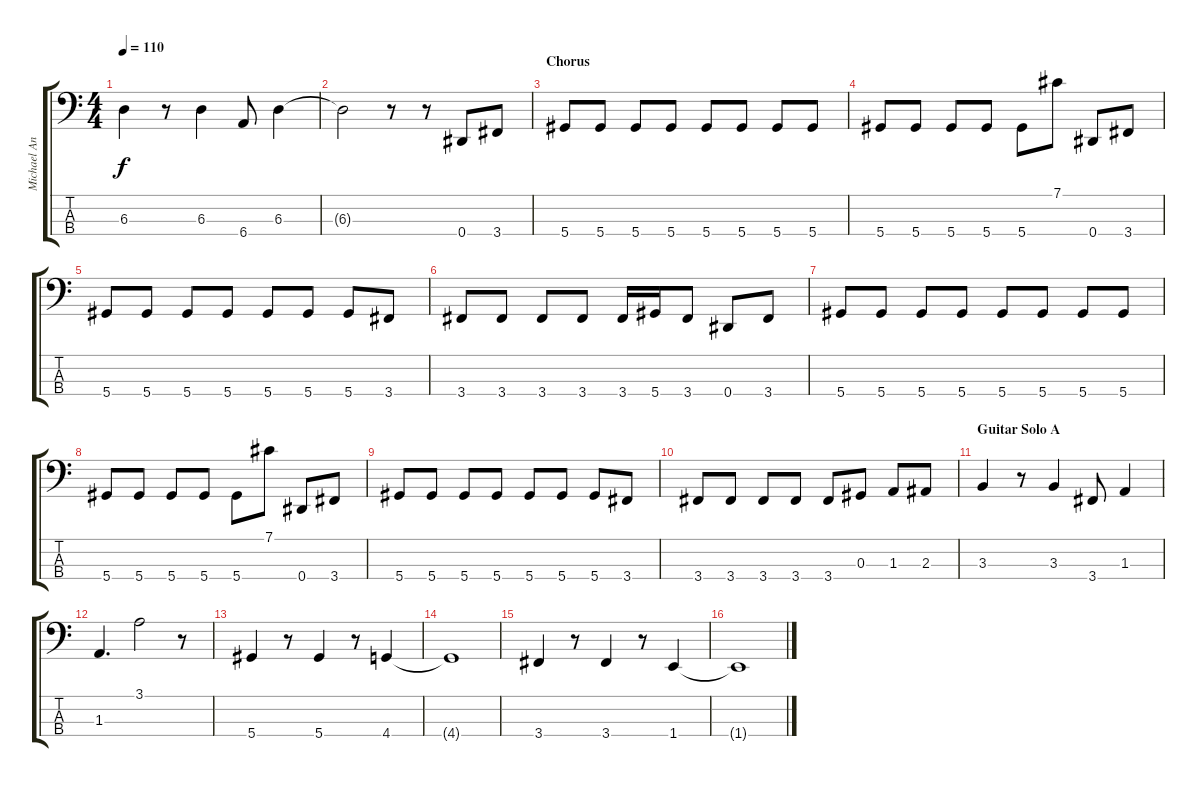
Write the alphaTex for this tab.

\track ("Michael Anthony" "Michael An") {instrument electricbassfinger}
\staff {score tabs}
\tuning (Gb2 Db2 Ab1 Eb1) {hide}
\ts (4 4)
\tempo 110
\clef f4
\ks c
6.3.4{dy f} r.8 6.3.4 6.4.8 6.3.4 |
6.3{t}.2 r.8 r.8 0.4.8 3.4.8 |
\section ("" "Chorus")
5.4.8 5.4.8 5.4.8 5.4.8 5.4.8 5.4.8 5.4.8 5.4.8 |
5.4.8 5.4.8 5.4.8 5.4.8 5.4.8 7.1.8 0.4.8 3.4.8 |
5.4.8 5.4.8 5.4.8 5.4.8 5.4.8 5.4.8 5.4.8 3.4.8 |
3.4.8 3.4.8 3.4.8 3.4.8 3.4.16 5.4.16 3.4.8 0.4.8 3.4.8 |
5.4.8 5.4.8 5.4.8 5.4.8 5.4.8 5.4.8 5.4.8 5.4.8 |
5.4.8 5.4.8 5.4.8 5.4.8 5.4.8 7.1.8 0.4.8 3.4.8 |
5.4.8 5.4.8 5.4.8 5.4.8 5.4.8 5.4.8 5.4.8 3.4.8 |
3.4.8 3.4.8 3.4.8 3.4.8 3.4.8 0.3.8 1.3.8 2.3.8 |
\section ("" "Guitar Solo A")
3.3.4 r.8 3.3.4 3.4.8 1.3.4 |
1.3.4{d} 3.1.2 r.8 |
5.4.4 r.8 5.4.4 r.8 4.4.4 |
4.4{t}.1 |
3.4.4 r.8 3.4.4 r.8 1.4.4 |
1.4{t}.1
